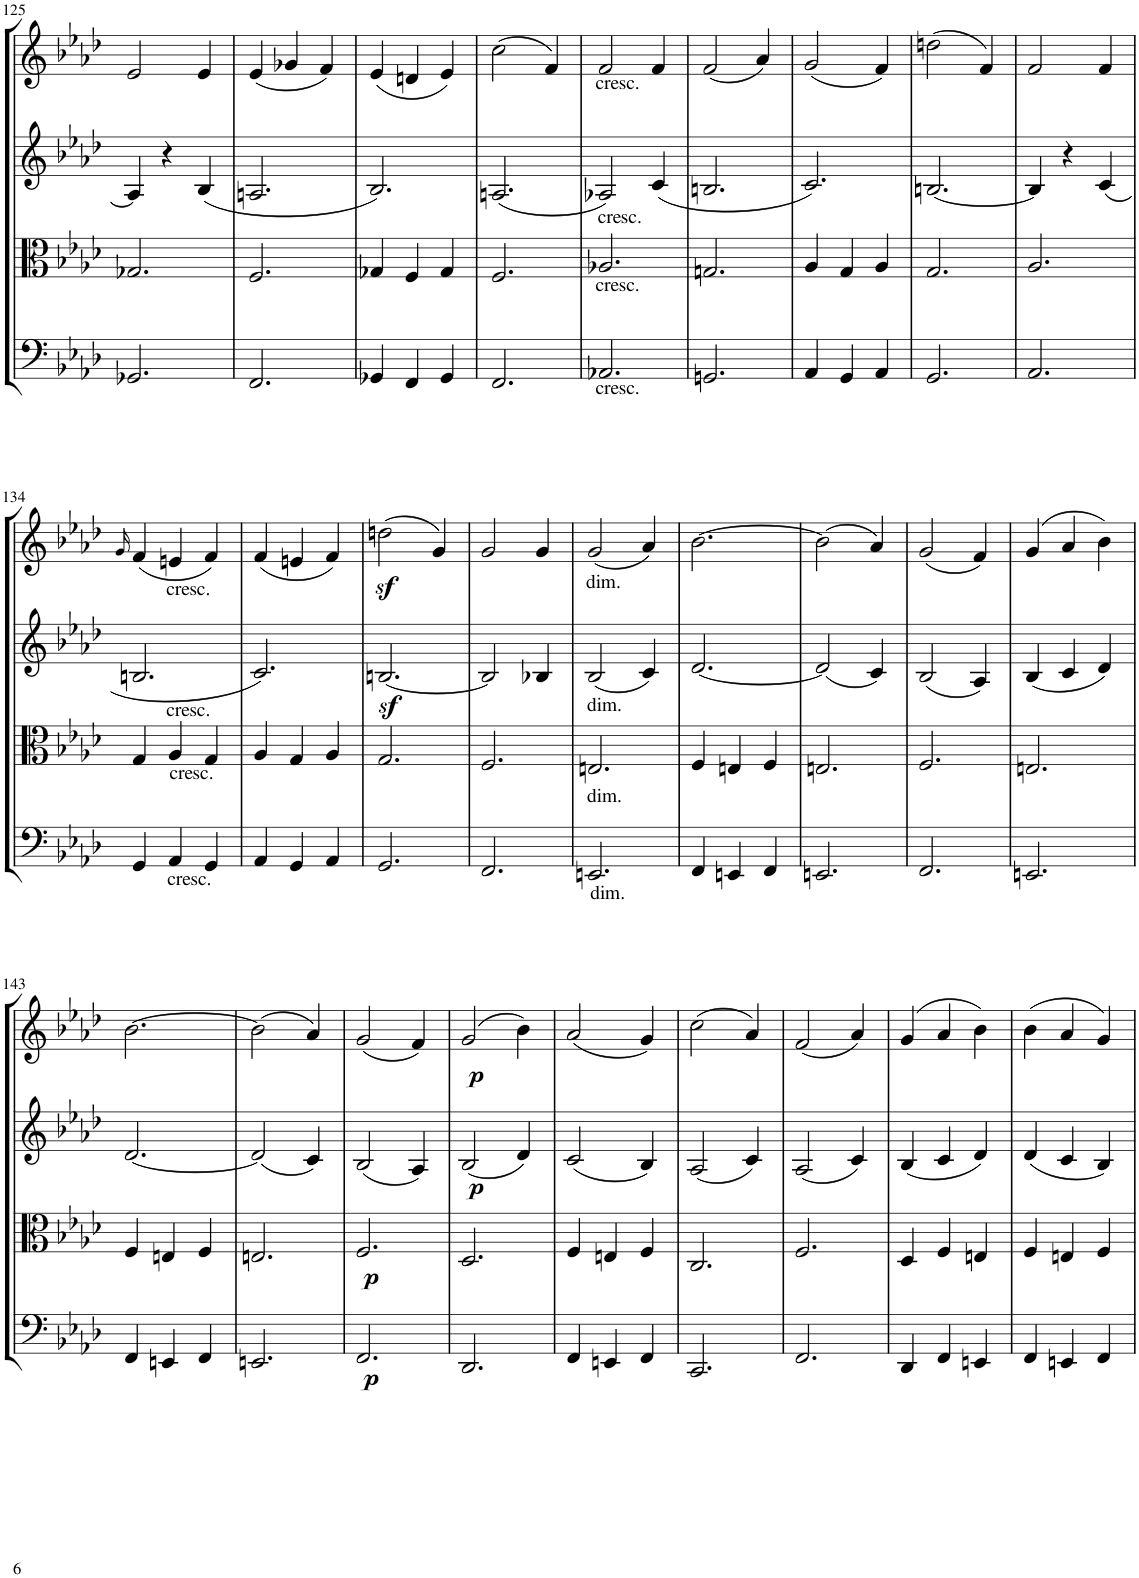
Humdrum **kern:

**kern	**dynam	**kern	**dynam	**kern	**dynam	**kern	**dynam
*part4	*part4	*part3	*part3	*part2	*part2	*part1	*part1
*staff4	*staff4	*staff3	*staff3	*staff2	*staff2	*staff1	*staff1
*I"Violoncello	*	*I"Viola	*	*I"Violino II	*	*I"Violino I	*
*I'Vc	*	*I'Vla	*	*I'Vln	*	*I'Vln	*
!!LO:PB:g=z
*clefF4	*	*clefC3	*	*clefG2	*	*clefG2	*
*k[b-e-a-d-]	*	*k[b-e-a-d-]	*	*k[b-e-a-d-]	*	*k[b-e-a-d-]	*
*M3/4	*	*M3/4	*	*M3/4	*	*M3/4	*
=125	=125	=125	=125	=125	=125	=125	=125
2.GG-X/	.	2.G-X/	.	4A/]	.	2e-/	.
.	.	.	.	4r	.	.	.
.	.	.	.	(4B-/	.	4e-/	.
=126	=126	=126	=126	=126	=126	=126	=126
2.FF/	.	2.F/	.	2.An/	.	(4e-/	.
.	.	.	.	.	.	4g-X/	.
.	.	.	.	.	.	4f/)	.
=127	=127	=127	=127	=127	=127	=127	=127
4GG-X/	.	4G-X/	.	2.B-/)	.	(4e-/	.
4FF/	.	4F/	.	.	.	4dn/	.
4GG-/	.	4G-/	.	.	.	4e-/)	.
=128	=128	=128	=128	=128	=128	=128	=128
2.FF/	.	2.F/	.	(2.An/	.	(2cc\	.
.	.	.	.	.	.	4f/)	.
=129	=129	=129	=129	=129	=129	=129	=129
!	!	!	!	!	!	!LO:TX:b:t=cresc.	!
!	!	!	!	!LO:TX:b:t=cresc.	!	!	!
!	!	!LO:TX:b:t=cresc.	!	!	!	!	!
!LO:TX:b:t=cresc.	!	!	!	!	!	!	!
2.AA-X/	.	2.A-X/	.	2A-X/)	.	2f/	.
.	.	.	.	(4c/	.	4f/	.
=130	=130	=130	=130	=130	=130	=130	=130
2.GGn/	.	2.Gn/	.	2.Bn/	.	(2f/	.
.	.	.	.	.	.	4a-/)	.
=131	=131	=131	=131	=131	=131	=131	=131
4AA-/	.	4A-/	.	2.c/)	.	(2g/	.
4GG/	.	4G/	.	.	.	.	.
4AA-/	.	4A-/	.	.	.	4f/)	.
=132	=132	=132	=132	=132	=132	=132	=132
2.GG/	.	2.G/	.	[2.Bn/	.	(2ddn\	.
.	.	.	.	.	.	4f/)	.
=133	=133	=133	=133	=133	=133	=133	=133
2.AA-/	.	2.A-/	.	4B/]	.	2f/	.
.	.	.	.	4r	.	.	.
.	.	.	.	(4c/	.	4f/	.
!!LO:LB:g=z
=134	=134	=134	=134	=134	=134	=134	=134
.	.	.	.	.	.	16qg/	.
*	*	*	*	*^	*	*	*
4GG/	.	4G/	.	2.Bn/	4ryy	.	(4f/	.
!	!	!	!	!	!	!	!LO:TX:b:t=cresc.	!
!	!	!	!	!	!LO:TX:b:t=cresc.	!	!	!
!	!	!LO:TX:b:t=cresc.	!	!	!	!	!	!
!LO:TX:b:t=cresc.	!	!	!	!	!	!	!	!
4AA-/	.	4A-/	.	.	2ryy	.	4en/	.
4GG/	.	4G/	.	.	.	.	4f/)	.
*	*	*	*	*v	*v	*	*	*
=135	=135	=135	=135	=135	=135	=135	=135
4AA-/	.	4A-/	.	2.c/)	.	(4f/	.
4GG/	.	4G/	.	.	.	4en/	.
4AA-/	.	4A-/	.	.	.	4f/)	.
=136	=136	=136	=136	=136	=136	=136	=136
2.GG/	.	2.G/	.	[2.Bnz</	.	(2ddnz<\	.
.	.	.	.	.	.	4g/)	.
=137	=137	=137	=137	=137	=137	=137	=137
2.FF/	.	2.F/	.	2B/]	.	2g/	.
.	.	.	.	4B-X/	.	4g/	.
=138	=138	=138	=138	=138	=138	=138	=138
!	!	!	!	!	!	!LO:TX:b:t=dim.	!
!	!	!	!	!LO:TX:b:t=dim.	!	!	!
!	!	!LO:TX:b:t=dim.	!	!	!	!	!
!LO:TX:b:t=dim.	!	!	!	!	!	!	!
2.EEn/	.	2.En/	.	(2B-/	.	(2g/	.
.	.	.	.	4c/)	.	4a-/)	.
=139	=139	=139	=139	=139	=139	=139	=139
4FF/	.	4F/	.	[2.d-/	.	[2.b-\	.
4EEn/	.	4En/	.	.	.	.	.
4FF/	.	4F/	.	.	.	.	.
=140	=140	=140	=140	=140	=140	=140	=140
2.EEn/	.	2.En/	.	(2d-/]	.	(2b-\]	.
.	.	.	.	4c/)	.	4a-/)	.
=141	=141	=141	=141	=141	=141	=141	=141
2.FF/	.	2.F/	.	(2B-/	.	(2g/	.
.	.	.	.	4A-/)	.	4f/)	.
=142	=142	=142	=142	=142	=142	=142	=142
2.EEn/	.	2.En/	.	(4B-/	.	(4g/	.
.	.	.	.	4c/	.	4a-/	.
.	.	.	.	4d-/)	.	4b-\)	.
!!LO:LB:g=z
=143	=143	=143	=143	=143	=143	=143	=143
4FF/	.	4F/	.	[2.d-/	.	[2.b-\	.
4EEn/	.	4En/	.	.	.	.	.
4FF/	.	4F/	.	.	.	.	.
=144	=144	=144	=144	=144	=144	=144	=144
2.EEn/	.	2.En/	.	(2d-/]	.	(2b-\]	.
.	.	.	.	4c/)	.	4a-/)	.
=145	=145	=145	=145	=145	=145	=145	=145
!	!LO:DY:b	!	!LO:DY:b	!	!	!	!
2.FF/	p	2.F/	p	(2B-/	.	(2g/	.
.	.	.	.	4A-/)	.	4f/)	.
=146	=146	=146	=146	=146	=146	=146	=146
!	!	!	!	!	!LO:DY:b	!	!LO:DY:b
2.DD-/	.	2.D-/	.	(2B-/	p	(2g/	p
.	.	.	.	4d-/)	.	4b-\)	.
=147	=147	=147	=147	=147	=147	=147	=147
4FF/	.	4F/	.	(2c/	.	(2a-/	.
4EEn/	.	4En/	.	.	.	.	.
4FF/	.	4F/	.	4B-/)	.	4g/)	.
=148	=148	=148	=148	=148	=148	=148	=148
2.CC/	.	2.C/	.	(2A-/	.	(2cc\	.
.	.	.	.	4c/)	.	4a-/)	.
=149	=149	=149	=149	=149	=149	=149	=149
2.FF/	.	2.F/	.	(2A-/	.	(2f/	.
.	.	.	.	4c/)	.	4a-/)	.
=150	=150	=150	=150	=150	=150	=150	=150
4DD-/	.	4D-/	.	(4B-/	.	(4g/	.
4FF/	.	4F/	.	4c/	.	4a-/	.
4EEn/	.	4En/	.	4d-/)	.	4b-\)	.
=151	=151	=151	=151	=151	=151	=151	=151
4FF/	.	4F/	.	(4d-/	.	(4b-\	.
4EEn/	.	4En/	.	4c/	.	4a-/	.
4FF/	.	4F/	.	4B-/)	.	4g/)	.
=	=	=	=	=	=	=	=
*-	*-	*-	*-	*-	*-	*-	*-
